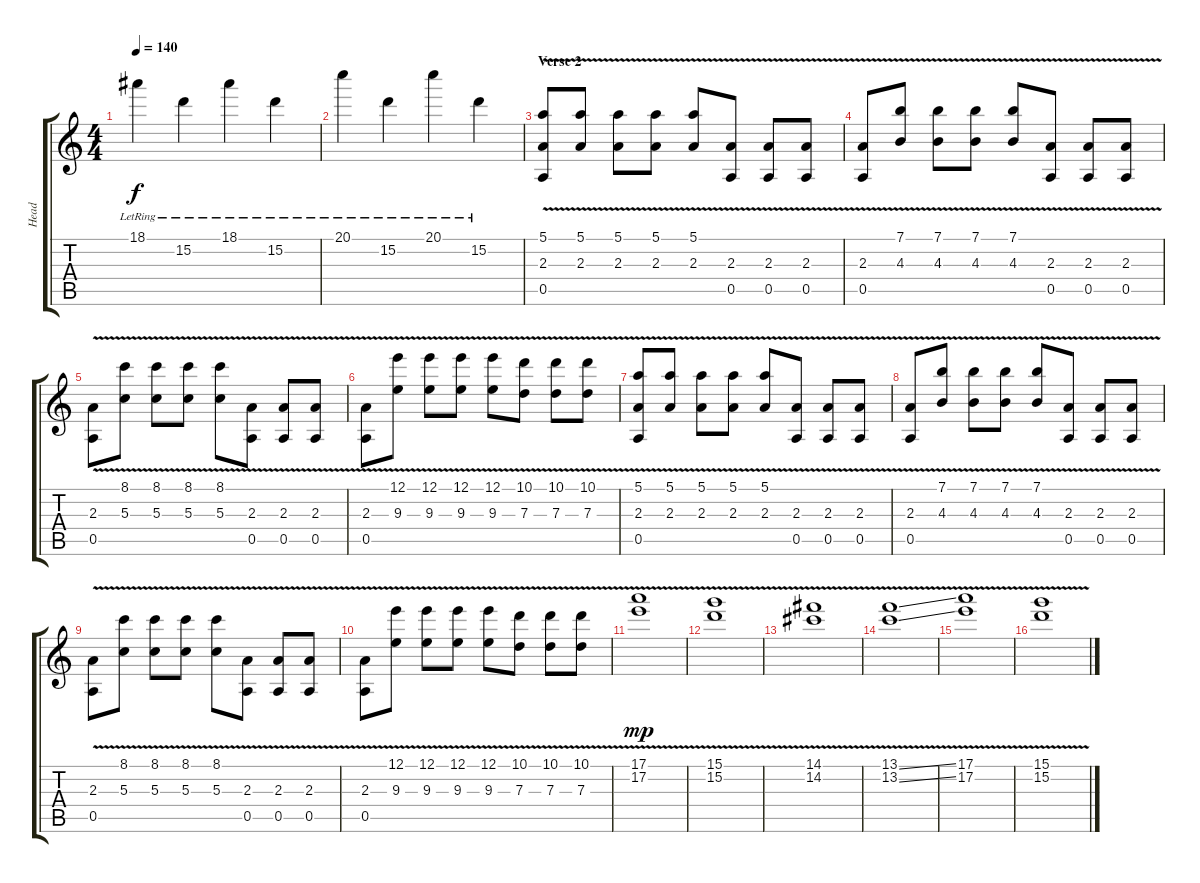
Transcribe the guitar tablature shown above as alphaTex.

\track ("Head" "Head") {instrument distortionguitar}
\staff {score tabs}
\tuning (E4 B3 G3 D3 A2 D2) {hide}
\ts (4 4)
\tempo 140
\clef g2
\ks c
18.1{lr}.4{dy f} 15.2{lr}.4 18.1{lr}.4 15.2{lr}.4 |
20.1{lr}.4 15.2{lr}.4 20.1{lr}.4 15.2{lr}.4 |
\section ("" "Verse 2")
(5.1{v} 2.3{v} 0.5{v}).8 (5.1{v} 2.3{v}).8 (5.1{v} 2.3{v}).8 (5.1{v} 2.3{v}).8 (5.1{v} 2.3{v}).8 (2.3{v} 0.5{v}).8 (2.3{v} 0.5{v}).8 (2.3{v} 0.5{v}).8 |
(2.3{v} 0.5{v}).8 (7.1{v} 4.3{v}).8 (7.1{v} 4.3{v}).8 (7.1{v} 4.3{v}).8 (7.1{v} 4.3{v}).8 (2.3{v} 0.5{v}).8 (2.3{v} 0.5{v}).8 (2.3{v} 0.5{v}).8 |
(2.3{v} 0.5{v}).8 (8.1{v} 5.3{v}).8 (8.1{v} 5.3{v}).8 (8.1{v} 5.3{v}).8 (8.1{v} 5.3{v}).8 (2.3{v} 0.5{v}).8 (2.3{v} 0.5{v}).8 (2.3{v} 0.5{v}).8 |
(2.3{v} 0.5{v}).8 (12.1{v} 9.3{v}).8 (12.1{v} 9.3{v}).8 (12.1{v} 9.3{v}).8 (12.1{v} 9.3{v}).8 (10.1{v} 7.3{v}).8 (10.1{v} 7.3{v}).8 (10.1{v} 7.3{v}).8 |
(5.1{v} 2.3{v} 0.5{v}).8 (5.1{v} 2.3{v}).8 (5.1{v} 2.3{v}).8 (5.1{v} 2.3{v}).8 (5.1{v} 2.3{v}).8 (2.3{v} 0.5{v}).8 (2.3{v} 0.5{v}).8 (2.3{v} 0.5{v}).8 |
(2.3{v} 0.5{v}).8 (7.1{v} 4.3{v}).8 (7.1{v} 4.3{v}).8 (7.1{v} 4.3{v}).8 (7.1{v} 4.3{v}).8 (2.3{v} 0.5{v}).8 (2.3{v} 0.5{v}).8 (2.3{v} 0.5{v}).8 |
(2.3{v} 0.5{v}).8 (8.1{v} 5.3{v}).8 (8.1{v} 5.3{v}).8 (8.1{v} 5.3{v}).8 (8.1{v} 5.3{v}).8 (2.3{v} 0.5{v}).8 (2.3{v} 0.5{v}).8 (2.3{v} 0.5{v}).8 |
(2.3{v} 0.5{v}).8 (12.1{v} 9.3{v}).8 (12.1{v} 9.3{v}).8 (12.1{v} 9.3{v}).8 (12.1{v} 9.3{v}).8 (10.1{v} 7.3{v}).8 (10.1{v} 7.3{v}).8 (10.1{v} 7.3{v}).8 |
(17.1{v} 17.2{v}).1{dy mp} |
(15.1{v} 15.2{v}).1 |
(14.1{v} 14.2{v}).1 |
(13.1{v ss} 13.2{v ss}).1 |
(17.1{v} 17.2{v}).1 |
(15.1{v} 15.2{v}).1
